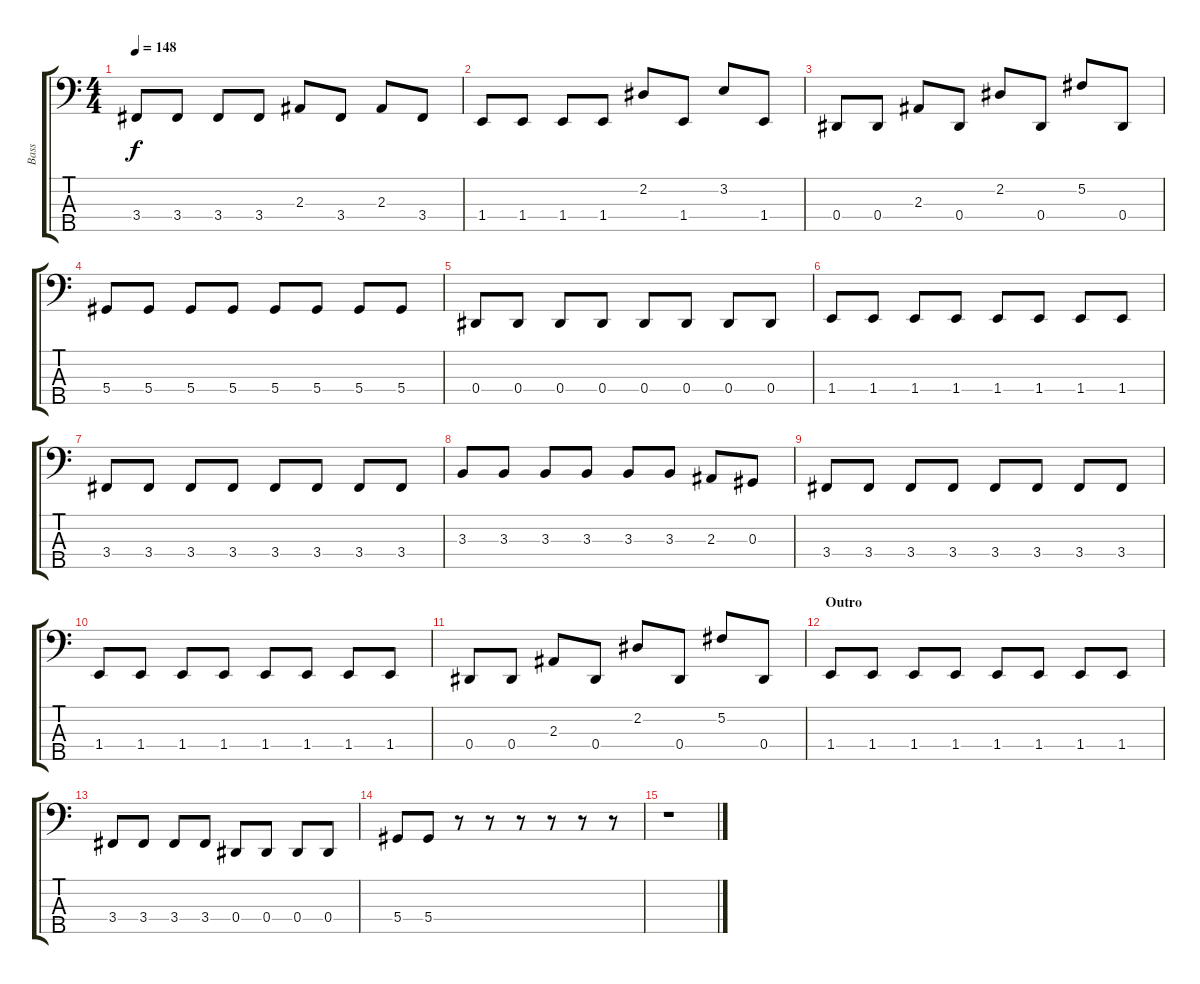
\track ("Bass" "Bass") {instrument electricbasspick}
\staff {score tabs}
\tuning (Gb2 Db2 Ab1 Eb1 Bb0) {hide}
\ts (4 4)
\tempo 148
\clef f4
\ks c
3.4.8{dy f} 3.4.8 3.4.8 3.4.8 2.3.8 3.4.8 2.3.8 3.4.8 |
1.4.8 1.4.8 1.4.8 1.4.8 2.2.8 1.4.8 3.2.8 1.4.8 |
0.4.8 0.4.8 2.3.8 0.4.8 2.2.8 0.4.8 5.2.8 0.4.8 |
5.4.8 5.4.8 5.4.8 5.4.8 5.4.8 5.4.8 5.4.8 5.4.8 |
0.4.8 0.4.8 0.4.8 0.4.8 0.4.8 0.4.8 0.4.8 0.4.8 |
1.4.8 1.4.8 1.4.8 1.4.8 1.4.8 1.4.8 1.4.8 1.4.8 |
3.4.8 3.4.8 3.4.8 3.4.8 3.4.8 3.4.8 3.4.8 3.4.8 |
3.3.8 3.3.8 3.3.8 3.3.8 3.3.8 3.3.8 2.3.8 0.3.8 |
3.4.8 3.4.8 3.4.8 3.4.8 3.4.8 3.4.8 3.4.8 3.4.8 |
1.4.8 1.4.8 1.4.8 1.4.8 1.4.8 1.4.8 1.4.8 1.4.8 |
0.4.8 0.4.8 2.3.8 0.4.8 2.2.8 0.4.8 5.2.8 0.4.8 |
\section ("" "Outro")
1.4.8 1.4.8 1.4.8 1.4.8 1.4.8 1.4.8 1.4.8 1.4.8 |
3.4.8 3.4.8 3.4.8 3.4.8 0.4.8 0.4.8 0.4.8 0.4.8 |
5.4.8 5.4.8 r.8 r.8 r.8 r.8 r.8 r.8 |
r.1
